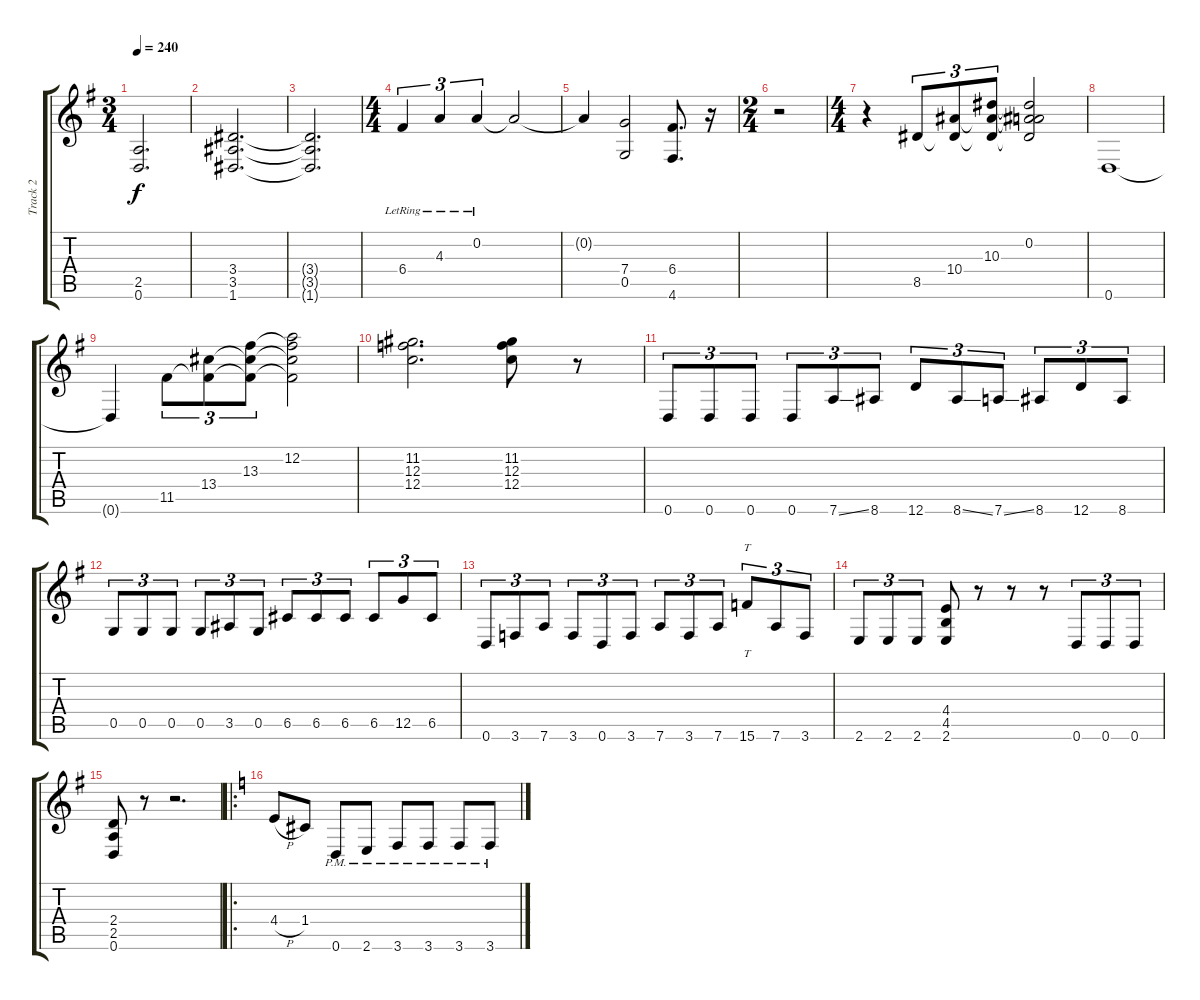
\track ("Track 2" "Track 2") {instrument distortionguitar}
\staff {score tabs}
\tuning (D4 A3 F3 C3 G2 D2) {hide}
\ts (3 4)
\tempo 240
\clef g2
\ks g
(2.5{t} 0.6{t}).2{d dy f} |
(3.4 3.5 1.6).2{d} |
(3.4{t} 3.5{t} 1.6{t}).2{d} |
\ts (4 4)
6.4{lr}.4{tu (3 2)} 4.3{lr}.4{tu (3 2)} 0.2{lr}.4{tu (3 2)} 0.2{t}.2 |
0.2{t}.4 (7.4 0.5).2 (6.4 4.6).8{d} r.16 |
\ts (2 4)
r.2 |
\ts (4 4)
r.4 8.5.8{tu (3 2)} (10.4 8.5{t}).8{tu (3 2)} (10.3 10.4{t} 8.5{t}).8{tu (3 2)} (0.2 10.3{t} 10.4{t} 8.5{t}).2 |
0.6.1 |
0.6{t}.4 11.5.8{tu (3 2)} (13.4 11.5{t}).8{tu (3 2)} (13.3 13.4{t} 11.5{t}).8{tu (3 2)} (12.2 13.3{t} 13.4{t} 11.5{t}).2 |
(11.2 12.3 12.4).2{d} (11.2 12.3 12.4).8 r.8 |
0.6.8{tu (3 2)} 0.6.8{tu (3 2)} 0.6.8{tu (3 2)} 0.6.8{tu (3 2)} 7.6{ss}.8{tu (3 2)} 8.6.8{tu (3 2)} 12.6.8{tu (3 2)} 8.6{ss}.8{tu (3 2)} 7.6{ss}.8{tu (3 2)} 8.6.8{tu (3 2)} 12.6.8{tu (3 2)} 8.6.8{tu (3 2)} |
0.5.8{tu (3 2)} 0.5.8{tu (3 2)} 0.5.8{tu (3 2)} 0.5.8{tu (3 2)} 3.5.8{tu (3 2)} 0.5.8{tu (3 2)} 6.5.8{tu (3 2)} 6.5.8{tu (3 2)} 6.5.8{tu (3 2)} 6.5.8{tu (3 2)} 12.5.8{tu (3 2)} 6.5.8{tu (3 2)} |
0.6.8{tu (3 2)} 3.6.8{tu (3 2)} 7.6.8{tu (3 2)} 3.6.8{tu (3 2)} 0.6.8{tu (3 2)} 3.6.8{tu (3 2)} 7.6.8{tu (3 2)} 3.6.8{tu (3 2)} 7.6.8{tu (3 2)} 15.6.8{tt tu (3 2)} 7.6.8{tu (3 2)} 3.6.8{tu (3 2)} |
2.6.8{tu (3 2)} 2.6.8{tu (3 2)} 2.6.8{tu (3 2)} (4.4 4.5 2.6).8 r.8 r.8 r.8 0.6.8{tu (3 2)} 0.6.8{tu (3 2)} 0.6.8{tu (3 2)} |
(2.4 2.5 0.6).8 r.8 r.2{d} |
\ro
\ks c
4.4{h}.8 1.4.8 0.6{pm}.8 2.6{pm}.8 3.6{pm}.8 3.6{pm}.8 3.6{pm}.8 3.6{pm}.8
